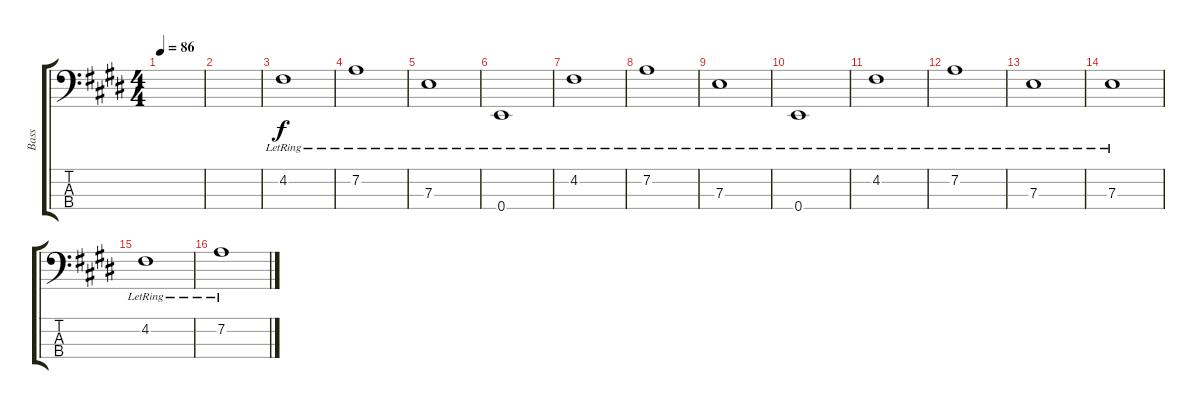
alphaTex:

\track ("Bass" "Bass") {instrument electricbassfinger}
\staff {score tabs}
\tuning (G2 D2 A1 E1) {hide}
\ts (4 4)
\tempo 86
\clef f4
\ks e
|
|
4.2{lr}.1 |
7.2{lr}.1 |
7.3{lr}.1 |
0.4{lr}.1 |
4.2{lr}.1 |
7.2{lr}.1 |
7.3{lr}.1 |
0.4{lr}.1 |
4.2{lr}.1 |
7.2{lr}.1 |
7.3{lr}.1 |
7.3{lr}.1 |
4.2{lr}.1 |
7.2{lr}.1
